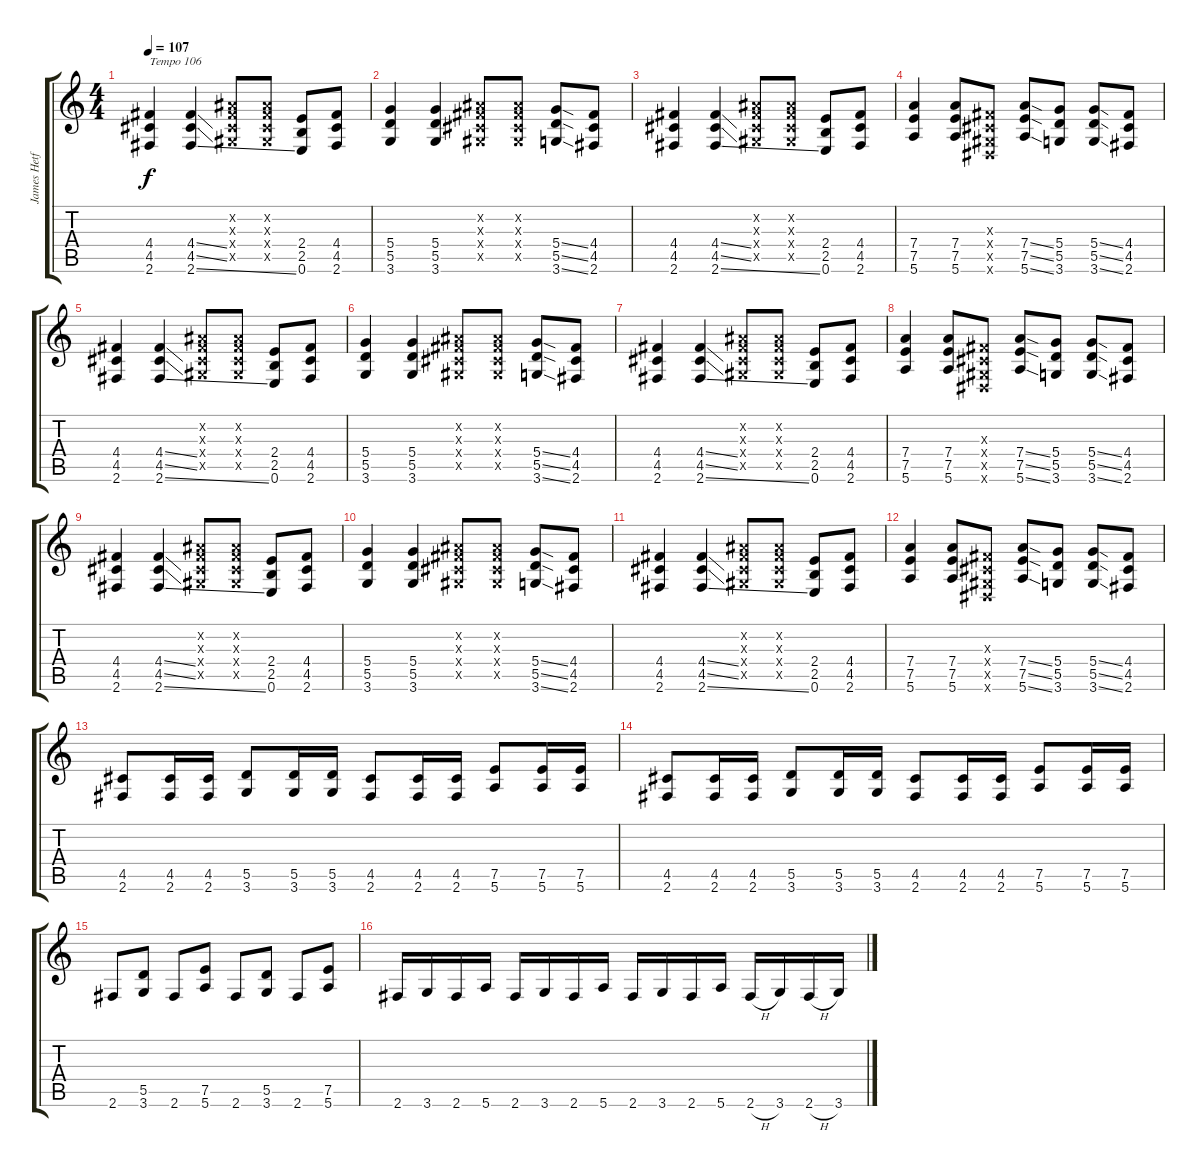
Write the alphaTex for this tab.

\track ("James Hetfield" "James Hetf") {instrument distortionguitar}
\staff {score tabs}
\tuning (E4 B3 G3 D3 A2 E2) {hide}
\ts (4 4)
\tempo 106
\tempo 107
\clef g2
\ks c
(4.4 4.5 2.6).4{txt "Tempo 106" dy f} (4.4{ss} 4.5{ss} 2.6{ss}).4 (-1.2{x} -1.3{x} -1.4{x} -1.5{x}).8 (-1.2{x} -1.3{x} -1.4{x} -1.5{x}).8 (2.4 2.5 0.6).8 (4.4 4.5 2.6).8 |
(5.4 5.5 3.6).4 (5.4 5.5 3.6).4 (-1.2{x} -1.3{x} -1.4{x} -1.5{x}).8 (-1.2{x} -1.3{x} -1.4{x} -1.5{x}).8 (5.4{ss} 5.5{ss} 3.6{ss}).8 (4.4 4.5 2.6).8 |
(4.4 4.5 2.6).4 (4.4{ss} 4.5{ss} 2.6{ss}).4 (-1.2{x} -1.3{x} -1.4{x} -1.5{x}).8 (-1.2{x} -1.3{x} -1.4{x} -1.5{x}).8 (2.4 2.5 0.6).8 (4.4 4.5 2.6).8 |
(7.4 7.5 5.6).4 (7.4 7.5 5.6).8 (-1.3{x} -1.4{x} -1.5{x} -1.6{x}).8 (7.4{ss} 7.5{ss} 5.6{ss}).8 (5.4 5.5 3.6).8 (5.4{ss} 5.5{ss} 3.6{ss}).8 (4.4 4.5 2.6).8 |
(4.4 4.5 2.6).4 (4.4{ss} 4.5{ss} 2.6{ss}).4 (-1.2{x} -1.3{x} -1.4{x} -1.5{x}).8 (-1.2{x} -1.3{x} -1.4{x} -1.5{x}).8 (2.4 2.5 0.6).8 (4.4 4.5 2.6).8 |
(5.4 5.5 3.6).4 (5.4 5.5 3.6).4 (-1.2{x} -1.3{x} -1.4{x} -1.5{x}).8 (-1.2{x} -1.3{x} -1.4{x} -1.5{x}).8 (5.4{ss} 5.5{ss} 3.6{ss}).8 (4.4 4.5 2.6).8 |
(4.4 4.5 2.6).4 (4.4{ss} 4.5{ss} 2.6{ss}).4 (-1.2{x} -1.3{x} -1.4{x} -1.5{x}).8 (-1.2{x} -1.3{x} -1.4{x} -1.5{x}).8 (2.4 2.5 0.6).8 (4.4 4.5 2.6).8 |
(7.4 7.5 5.6).4 (7.4 7.5 5.6).8 (-1.3{x} -1.4{x} -1.5{x} -1.6{x}).8 (7.4{ss} 7.5{ss} 5.6{ss}).8 (5.4 5.5 3.6).8 (5.4{ss} 5.5{ss} 3.6{ss}).8 (4.4 4.5 2.6).8 |
(4.4 4.5 2.6).4 (4.4{ss} 4.5{ss} 2.6{ss}).4 (-1.2{x} -1.3{x} -1.4{x} -1.5{x}).8 (-1.2{x} -1.3{x} -1.4{x} -1.5{x}).8 (2.4 2.5 0.6).8 (4.4 4.5 2.6).8 |
(5.4 5.5 3.6).4 (5.4 5.5 3.6).4 (-1.2{x} -1.3{x} -1.4{x} -1.5{x}).8 (-1.2{x} -1.3{x} -1.4{x} -1.5{x}).8 (5.4{ss} 5.5{ss} 3.6{ss}).8 (4.4 4.5 2.6).8 |
(4.4 4.5 2.6).4 (4.4{ss} 4.5{ss} 2.6{ss}).4 (-1.2{x} -1.3{x} -1.4{x} -1.5{x}).8 (-1.2{x} -1.3{x} -1.4{x} -1.5{x}).8 (2.4 2.5 0.6).8 (4.4 4.5 2.6).8 |
(7.4 7.5 5.6).4 (7.4 7.5 5.6).8 (-1.3{x} -1.4{x} -1.5{x} -1.6{x}).8 (7.4{ss} 7.5{ss} 5.6{ss}).8 (5.4 5.5 3.6).8 (5.4{ss} 5.5{ss} 3.6{ss}).8 (4.4 4.5 2.6).8 |
(4.5 2.6).8 (4.5 2.6).16 (4.5 2.6).16 (5.5 3.6).8 (5.5 3.6).16 (5.5 3.6).16 (4.5 2.6).8 (4.5 2.6).16 (4.5 2.6).16 (7.5 5.6).8 (7.5 5.6).16 (7.5 5.6).16 |
(4.5 2.6).8 (4.5 2.6).16 (4.5 2.6).16 (5.5 3.6).8 (5.5 3.6).16 (5.5 3.6).16 (4.5 2.6).8 (4.5 2.6).16 (4.5 2.6).16 (7.5 5.6).8 (7.5 5.6).16 (7.5 5.6).16 |
2.6.8 (5.5 3.6).8 2.6.8 (7.5 5.6).8 2.6.8 (5.5 3.6).8 2.6.8 (7.5 5.6).8 |
2.6.16 3.6.16 2.6.16 5.6.16 2.6.16 3.6.16 2.6.16 5.6.16 2.6.16 3.6.16 2.6.16 5.6.16 2.6{h}.16 3.6.16 2.6{h}.16 3.6.16
